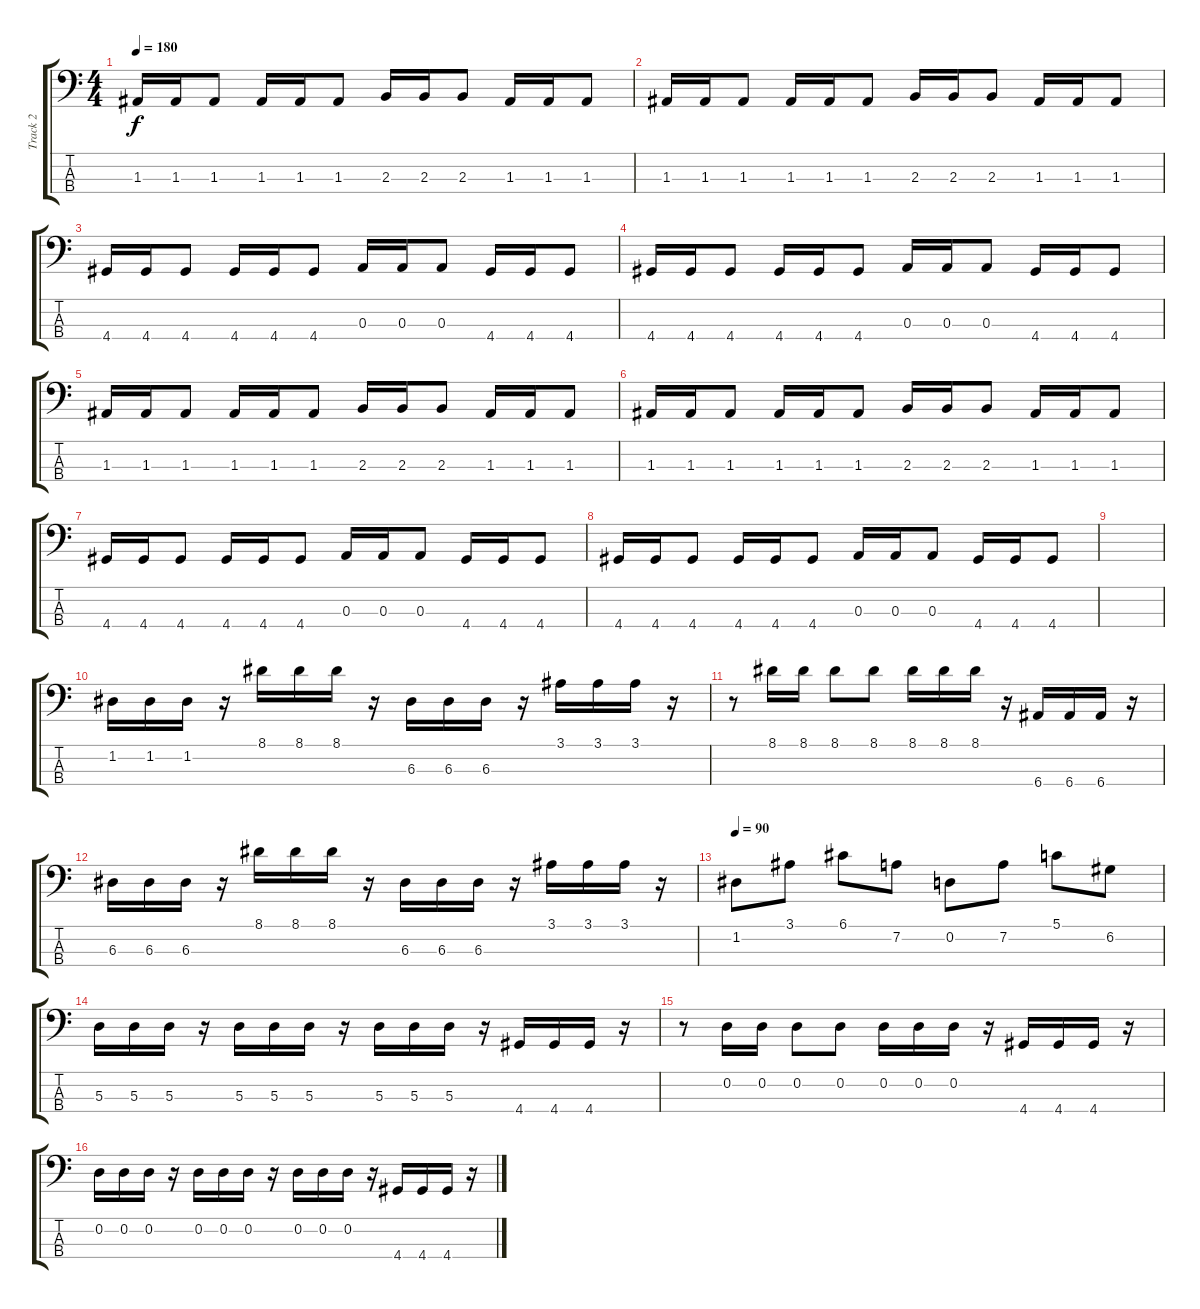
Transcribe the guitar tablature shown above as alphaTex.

\track ("Track 2" "Track 2") {instrument electricbassfinger}
\staff {score tabs}
\tuning (G2 D2 A1 E1) {hide}
\ts (4 4)
\tempo 180
\clef f4
\ks c
1.3.16{dy f} 1.3.16 1.3.8 1.3.16 1.3.16 1.3.8 2.3.16 2.3.16 2.3.8 1.3.16 1.3.16 1.3.8 |
1.3.16 1.3.16 1.3.8 1.3.16 1.3.16 1.3.8 2.3.16 2.3.16 2.3.8 1.3.16 1.3.16 1.3.8 |
4.4.16 4.4.16 4.4.8 4.4.16 4.4.16 4.4.8 0.3.16 0.3.16 0.3.8 4.4.16 4.4.16 4.4.8 |
4.4.16 4.4.16 4.4.8 4.4.16 4.4.16 4.4.8 0.3.16 0.3.16 0.3.8 4.4.16 4.4.16 4.4.8 |
1.3.16 1.3.16 1.3.8 1.3.16 1.3.16 1.3.8 2.3.16 2.3.16 2.3.8 1.3.16 1.3.16 1.3.8 |
1.3.16 1.3.16 1.3.8 1.3.16 1.3.16 1.3.8 2.3.16 2.3.16 2.3.8 1.3.16 1.3.16 1.3.8 |
4.4.16 4.4.16 4.4.8 4.4.16 4.4.16 4.4.8 0.3.16 0.3.16 0.3.8 4.4.16 4.4.16 4.4.8 |
4.4.16 4.4.16 4.4.8 4.4.16 4.4.16 4.4.8 0.3.16 0.3.16 0.3.8 4.4.16 4.4.16 4.4.8 |
|
1.2.16 1.2.16 1.2.16 r.16 8.1.16 8.1.16 8.1.16 r.16 6.3.16 6.3.16 6.3.16 r.16 3.1.16 3.1.16 3.1.16 r.16 |
r.8 8.1.16 8.1.16 8.1.8 8.1.8 8.1.16 8.1.16 8.1.16 r.16 6.4.16 6.4.16 6.4.16 r.16 |
6.3.16 6.3.16 6.3.16 r.16 8.1.16 8.1.16 8.1.16 r.16 6.3.16 6.3.16 6.3.16 r.16 3.1.16 3.1.16 3.1.16 r.16 |
\tempo 90
1.2.8 3.1.8 6.1.8 7.2.8 0.2.8 7.2.8 5.1.8 6.2.8 |
5.3.16 5.3.16 5.3.16 r.16 5.3.16 5.3.16 5.3.16 r.16 5.3.16 5.3.16 5.3.16 r.16 4.4.16 4.4.16 4.4.16 r.16 |
r.8 0.2.16 0.2.16 0.2.8 0.2.8 0.2.16 0.2.16 0.2.16 r.16 4.4.16 4.4.16 4.4.16 r.16 |
0.2.16 0.2.16 0.2.16 r.16 0.2.16 0.2.16 0.2.16 r.16 0.2.16 0.2.16 0.2.16 r.16 4.4.16 4.4.16 4.4.16 r.16
